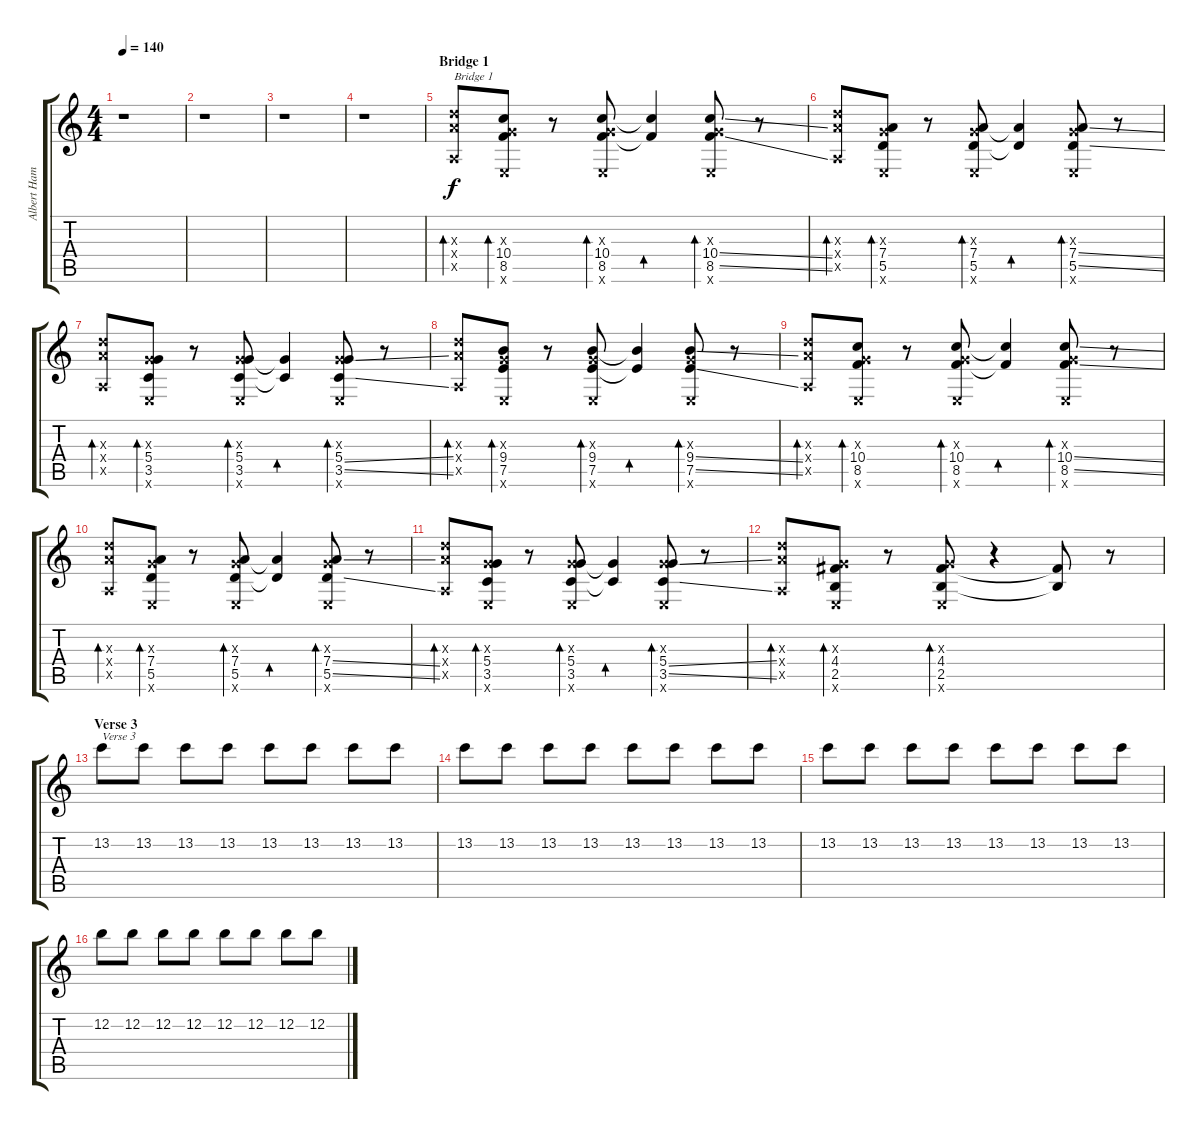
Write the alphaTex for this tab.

\track ("Albert Hammond Jr.? (right)" "Albert Ham") {instrument distortionguitar}
\staff {score tabs}
\tuning (E4 B3 G3 D3 A2 E2) {hide}
\ts (4 4)
\tempo 140
\clef g2
\ks c
r.1{dy f} |
r.1 |
r.1 |
r.1 |
\section ("" "Bridge 1")
(7.3{x} 7.4{x} 0.5{x}).8{bd 60 txt "Bridge 1"} (0.3{x} 10.4 8.5 0.6{x}).8{bd 60} r.8 (0.3{x} 10.4 8.5 0.6{x}).8{bd 60} (10.4{t} 8.5{t}).4{bd 60} (0.3{x} 10.4{ss} 8.5{ss} 0.6{x}).8{bd 60} r.8 |
(7.3{x} 7.4{x} 0.5{x}).8{bd 60} (0.3{x} 7.4 5.5 0.6{x}).8{bd 60} r.8 (0.3{x} 7.4 5.5 0.6{x}).8{bd 60} (7.4{t} 5.5{t}).4{bd 60} (0.3{x} 7.4{ss} 5.5{ss} 0.6{x}).8{bd 60} r.8 |
(7.3{x} 7.4{x} 0.5{x}).8{bd 60} (0.3{x} 5.4 3.5 0.6{x}).8{bd 60} r.8 (0.3{x} 5.4 3.5 0.6{x}).8{bd 60} (5.4{t} 3.5{t}).4{bd 60} (0.3{x} 5.4{ss} 3.5{ss} 0.6{x}).8{bd 60} r.8 |
(7.3{x} 7.4{x} 0.5{x}).8{bd 60} (0.3{x} 9.4 7.5 0.6{x}).8{bd 60} r.8 (0.3{x} 9.4 7.5 0.6{x}).8{bd 60} (9.4{t} 7.5{t}).4{bd 60} (0.3{x} 9.4{ss} 7.5{ss} 0.6{x}).8{bd 60} r.8 |
(7.3{x} 7.4{x} 0.5{x}).8{bd 60} (0.3{x} 10.4 8.5 0.6{x}).8{bd 60} r.8 (0.3{x} 10.4 8.5 0.6{x}).8{bd 60} (10.4{t} 8.5{t}).4{bd 60} (0.3{x} 10.4{ss} 8.5{ss} 0.6{x}).8{bd 60} r.8 |
(7.3{x} 7.4{x} 0.5{x}).8{bd 60} (0.3{x} 7.4 5.5 0.6{x}).8{bd 60} r.8 (0.3{x} 7.4 5.5 0.6{x}).8{bd 60} (7.4{t} 5.5{t}).4{bd 60} (0.3{x} 7.4{ss} 5.5{ss} 0.6{x}).8{bd 60} r.8 |
(7.3{x} 7.4{x} 0.5{x}).8{bd 60} (0.3{x} 5.4 3.5 0.6{x}).8{bd 60} r.8 (0.3{x} 5.4 3.5 0.6{x}).8{bd 60} (5.4{t} 3.5{t}).4{bd 60} (0.3{x} 5.4{ss} 3.5{ss} 0.6{x}).8{bd 60} r.8 |
(7.3{x} 7.4{x} 0.5{x}).8{bd 60} (0.3{x} 4.4 2.5 0.6{x}).8{bd 60} r.8 (0.3{x} 4.4 2.5 0.6{x}).8{bd 60} r.4 (4.4{t} 2.5{t}).8 r.8 |
\section ("" "Verse 3")
13.2.8{txt "Verse 3"} 13.2.8 13.2.8 13.2.8 13.2.8 13.2.8 13.2.8 13.2.8 |
13.2.8 13.2.8 13.2.8 13.2.8 13.2.8 13.2.8 13.2.8 13.2.8 |
13.2.8 13.2.8 13.2.8 13.2.8 13.2.8 13.2.8 13.2.8 13.2.8 |
12.2.8 12.2.8 12.2.8 12.2.8 12.2.8 12.2.8 12.2.8 12.2.8
